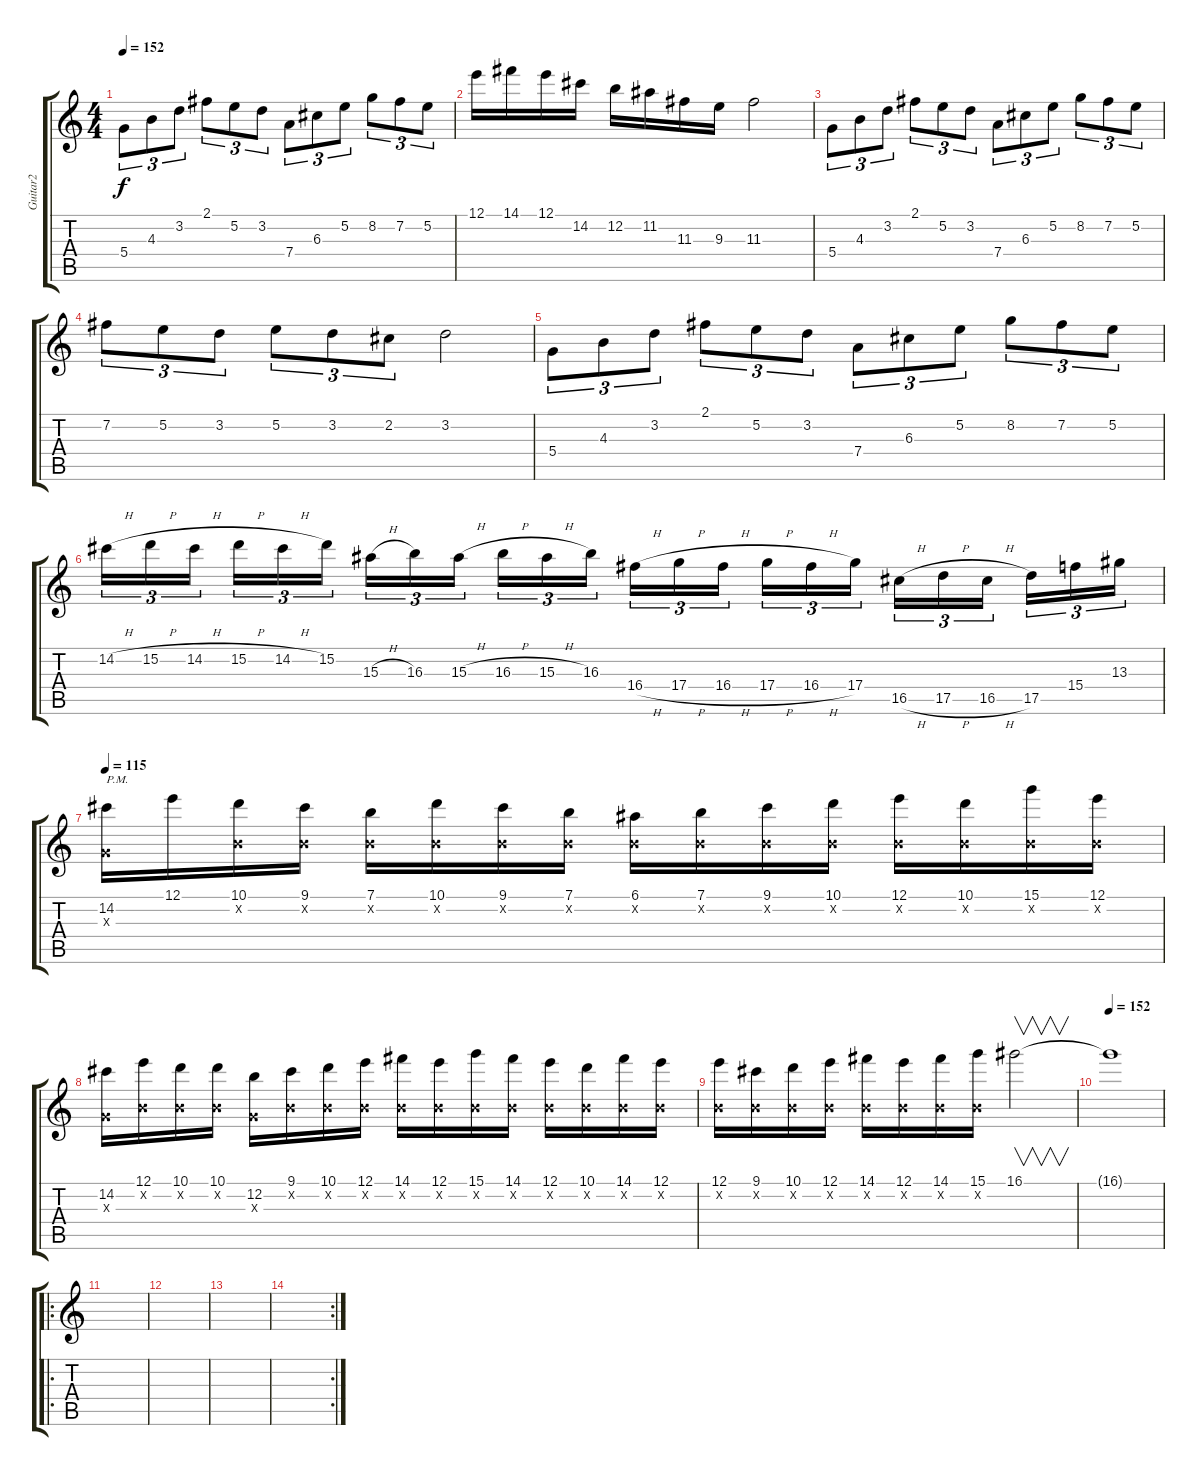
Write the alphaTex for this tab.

\track ("Guitar2" "Guitar2") {instrument distortionguitar}
\staff {score tabs}
\tuning (E4 B3 G3 D3 A2 E2) {hide}
\ts (4 4)
\tempo 152
\clef g2
\ks c
5.4.8{tu (3 2) dy f} 4.3.8{tu (3 2)} 3.2.8{tu (3 2)} 2.1.8{tu (3 2)} 5.2.8{tu (3 2)} 3.2.8{tu (3 2)} 7.4.8{tu (3 2)} 6.3.8{tu (3 2)} 5.2.8{tu (3 2)} 8.2.8{tu (3 2)} 7.2.8{tu (3 2)} 5.2.8{tu (3 2)} |
12.1.16 14.1.16 12.1.16 14.2.16 12.2.16 11.2.16 11.3.16 9.3.16 11.3.2 |
5.4.8{tu (3 2)} 4.3.8{tu (3 2)} 3.2.8{tu (3 2)} 2.1.8{tu (3 2)} 5.2.8{tu (3 2)} 3.2.8{tu (3 2)} 7.4.8{tu (3 2)} 6.3.8{tu (3 2)} 5.2.8{tu (3 2)} 8.2.8{tu (3 2)} 7.2.8{tu (3 2)} 5.2.8{tu (3 2)} |
7.2.8{tu (3 2)} 5.2.8{tu (3 2)} 3.2.8{tu (3 2)} 5.2.8{tu (3 2)} 3.2.8{tu (3 2)} 2.2.8{tu (3 2)} 3.2.2 |
5.4.8{tu (3 2)} 4.3.8{tu (3 2)} 3.2.8{tu (3 2)} 2.1.8{tu (3 2)} 5.2.8{tu (3 2)} 3.2.8{tu (3 2)} 7.4.8{tu (3 2)} 6.3.8{tu (3 2)} 5.2.8{tu (3 2)} 8.2.8{tu (3 2)} 7.2.8{tu (3 2)} 5.2.8{tu (3 2)} |
14.2{h}.16{tu (3 2)} 15.2{h}.16{tu (3 2)} 14.2{h}.16{tu (3 2)} 15.2{h}.16{tu (3 2)} 14.2{h}.16{tu (3 2)} 15.2.16{tu (3 2)} 15.3{h}.16{tu (3 2)} 16.3.16{tu (3 2)} 15.3{h}.16{tu (3 2)} 16.3{h}.16{tu (3 2)} 15.3{h}.16{tu (3 2)} 16.3.16{tu (3 2)} 16.4{h}.16{tu (3 2)} 17.4{h}.16{tu (3 2)} 16.4{h}.16{tu (3 2)} 17.4{h}.16{tu (3 2)} 16.4{h}.16{tu (3 2)} 17.4.16{tu (3 2)} 16.5{h}.16{tu (3 2)} 17.5{h}.16{tu (3 2)} 16.5{h}.16{tu (3 2)} 17.5.16{tu (3 2)} 15.4.16{tu (3 2)} 13.3.16{tu (3 2)} |
\tempo 115
(14.2 0.3{x}).16{txt "P.M."} 12.1.16 (10.1 0.2{x}).16 (9.1 0.2{x}).16 (7.1 0.2{x}).16 (10.1 0.2{x}).16 (9.1 0.2{x}).16 (7.1 0.2{x}).16 (6.1 0.2{x}).16 (7.1 0.2{x}).16 (9.1 0.2{x}).16 (10.1 0.2{x}).16 (12.1 0.2{x}).16 (10.1 0.2{x}).16 (15.1 0.2{x}).16 (12.1 0.2{x}).16 |
(14.2 0.3{x}).16 (12.1 0.2{x}).16 (10.1 0.2{x}).16 (10.1 0.2{x}).16 (12.2 0.3{x}).16 (9.1 0.2{x}).16 (10.1 0.2{x}).16 (12.1 0.2{x}).16 (14.1 0.2{x}).16 (12.1 0.2{x}).16 (15.1 0.2{x}).16 (14.1 0.2{x}).16 (12.1 0.2{x}).16 (10.1 0.2{x}).16 (14.1 0.2{x}).16 (12.1 0.2{x}).16 |
(12.1 0.2{x}).16 (9.1 0.2{x}).16 (10.1 0.2{x}).16 (12.1 0.2{x}).16 (14.1 0.2{x}).16 (12.1 0.2{x}).16 (14.1 0.2{x}).16 (15.1 0.2{x}).16 16.1.2{v} |
\tempo 152
16.1{t}.1 |
\ro
|
|
|
\rc 2
